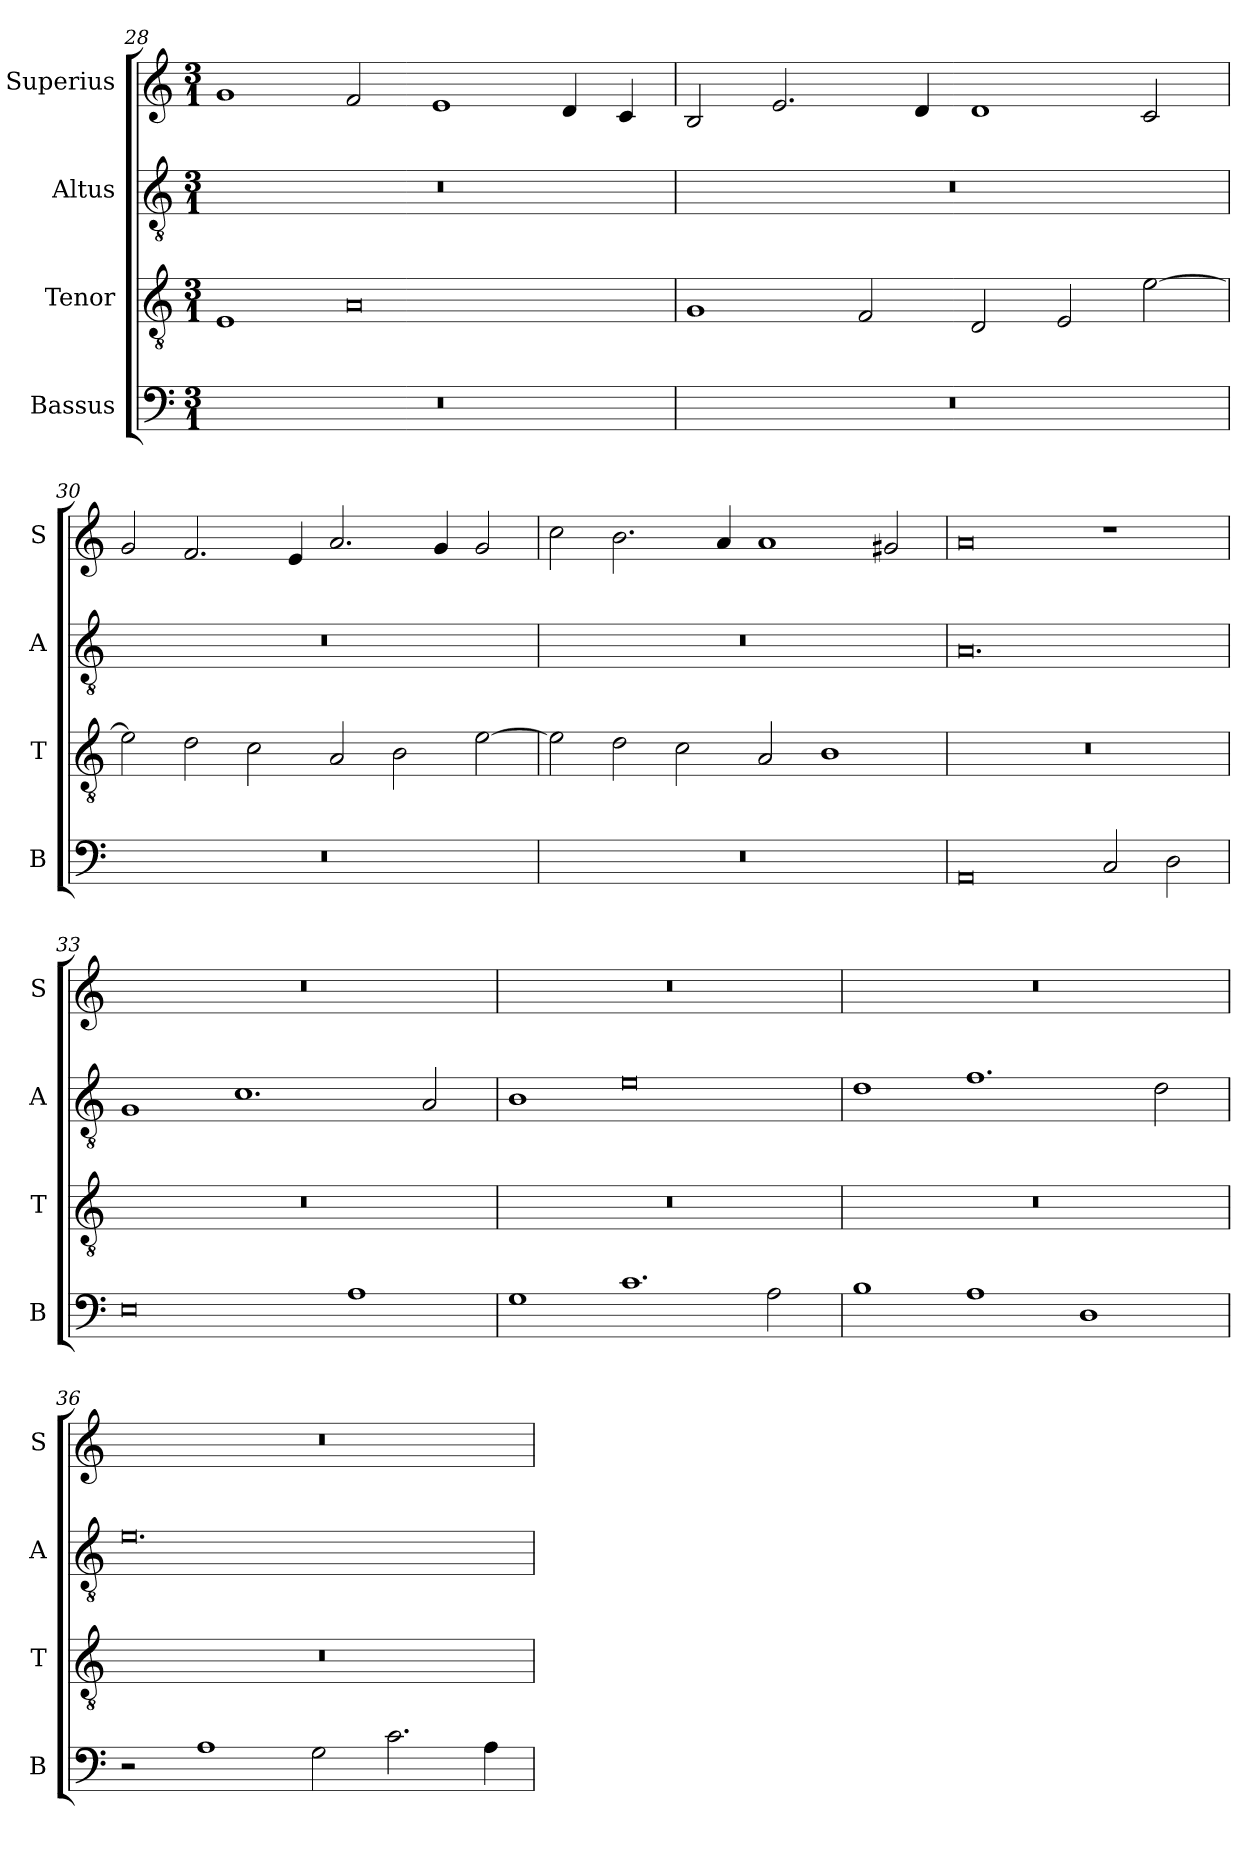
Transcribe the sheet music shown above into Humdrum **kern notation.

**kern	**kern	**kern	**kern
*part4	*part3	*part2	*part1
*staff4	*staff3	*staff2	*staff1
*I"Bassus	*I"Tenor	*I"Altus	*I"Superius
*I'B	*I'T	*I'A	*I'S
*clefF4	*clefGv2	*clefGv2	*clefG2
*k[]	*k[]	*k[]	*k[]
*M3/1	*M3/1	*M3/1	*M3/1
=28	=28	=28	=28
0.r	1E	0.r	1g
.	0A	.	2f/
.	.	.	1e
.	.	.	4d/
.	.	.	4c/
=29	=29	=29	=29
0.r	1G	0.r	2B/
.	.	.	2.e/
.	2F/	.	.
.	.	.	4d/
.	2D/	.	1d
.	2E/	.	.
.	[2e\	.	2c/
=30	=30	=30	=30
0.r	2e\]	0.r	2g/
.	2d\	.	2.f/
.	2c\	.	.
.	.	.	4e/
.	2A/	.	2.a/
.	2B\	.	.
.	.	.	4g/
.	[2e\	.	2g/
=31	=31	=31	=31
0.r	2e\]	0.r	2cc\
.	2d\	.	2.b\
.	2c\	.	.
.	.	.	4a/
.	2A/	.	1a
.	1B	.	.
.	.	.	2g#X/
=32	=32	=32	=32
0AA	0.r	0.A	0a
2C/	.	.	1r
2D\	.	.	.
=33	=33	=33	=33
0E	0.r	1G	0.r
.	.	1.c	.
1A	.	.	.
.	.	2A/	.
=34	=34	=34	=34
1G	0.r	1B	0.r
1.c	.	0e	.
2A\	.	.	.
=35	=35	=35	=35
1B	0.r	1d	0.r
1A	.	1.f	.
1D	.	.	.
.	.	2d\	.
=36	=36	=36	=36
2r	0.r	0.e	0.r
1A	.	.	.
2G\	.	.	.
2.c\	.	.	.
4A\	.	.	.
=	=	=	=
*-	*-	*-	*-
